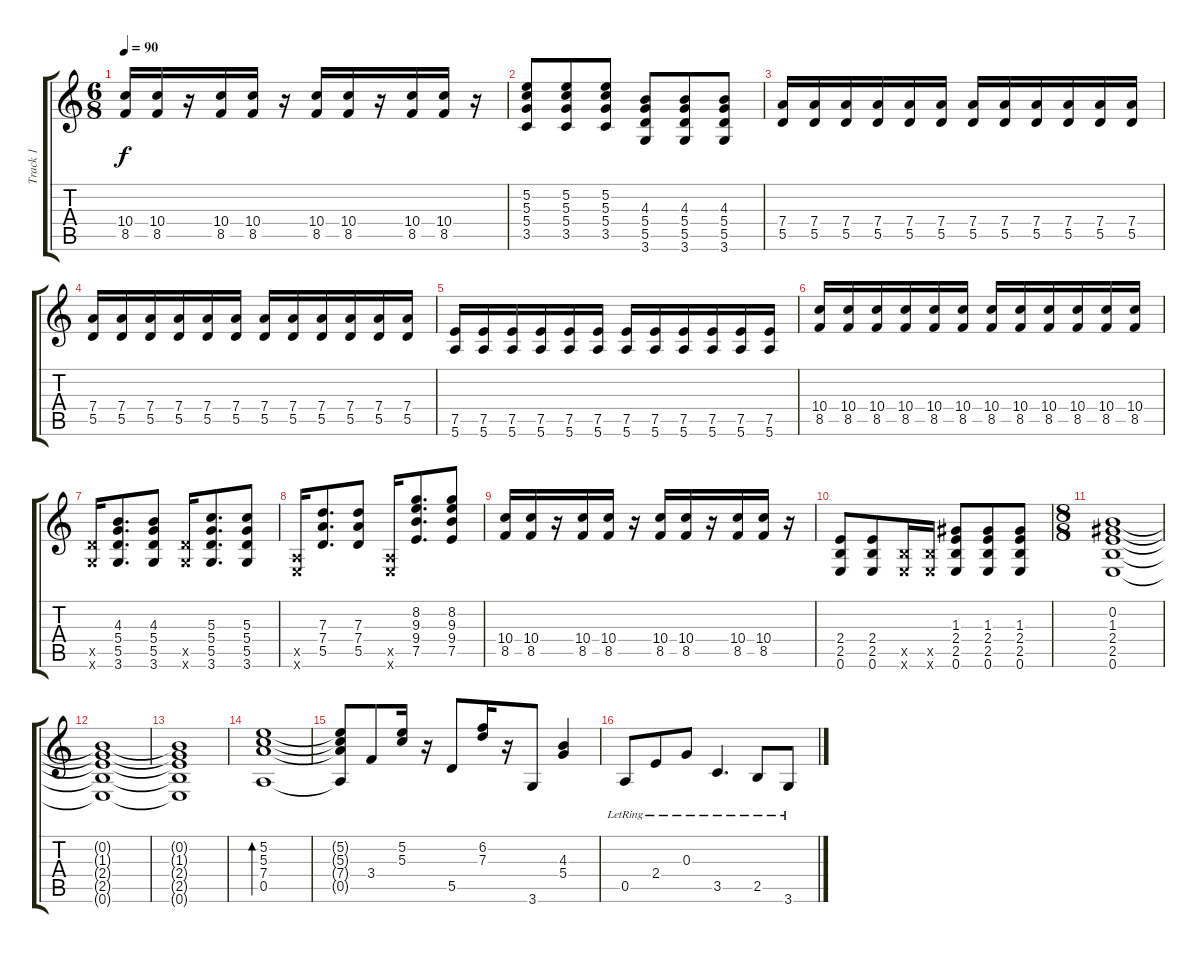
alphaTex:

\track ("Track 1" "Track 1") {instrument acousticguitarnylon}
\staff {score tabs}
\tuning (E4 B3 G3 D3 A2 E2) {hide}
\ts (6 8)
\tempo 90
\clef g2
\ks c
(10.4 8.5).16{dy f} (10.4 8.5).16 r.16 (10.4 8.5).16 (10.4 8.5).16 r.16 (10.4 8.5).16 (10.4 8.5).16 r.16 (10.4 8.5).16 (10.4 8.5).16 r.16 |
(5.2 5.3 5.4 3.5).8 (5.2 5.3 5.4 3.5).8 (5.2 5.3 5.4 3.5).8 (4.3 5.4 5.5 3.6).8 (4.3 5.4 5.5 3.6).8 (4.3 5.4 5.5 3.6).8 |
(7.4 5.5).16 (7.4 5.5).16 (7.4 5.5).16 (7.4 5.5).16 (7.4 5.5).16 (7.4 5.5).16 (7.4 5.5).16 (7.4 5.5).16 (7.4 5.5).16 (7.4 5.5).16 (7.4 5.5).16 (7.4 5.5).16 |
(7.4 5.5).16 (7.4 5.5).16 (7.4 5.5).16 (7.4 5.5).16 (7.4 5.5).16 (7.4 5.5).16 (7.4 5.5).16 (7.4 5.5).16 (7.4 5.5).16 (7.4 5.5).16 (7.4 5.5).16 (7.4 5.5).16 |
(7.5 5.6).16 (7.5 5.6).16 (7.5 5.6).16 (7.5 5.6).16 (7.5 5.6).16 (7.5 5.6).16 (7.5 5.6).16 (7.5 5.6).16 (7.5 5.6).16 (7.5 5.6).16 (7.5 5.6).16 (7.5 5.6).16 |
(10.4 8.5).16 (10.4 8.5).16 (10.4 8.5).16 (10.4 8.5).16 (10.4 8.5).16 (10.4 8.5).16 (10.4 8.5).16 (10.4 8.5).16 (10.4 8.5).16 (10.4 8.5).16 (10.4 8.5).16 (10.4 8.5).16 |
(5.5{x} 3.6{x}).16 (4.3 5.4 5.5 3.6).8{d} (4.3 5.4 5.5 3.6).8 (5.5{x} 3.6{x}).16 (5.3 5.4 5.5 3.6).8{d} (5.3 5.4 5.5 3.6).8 |
(0.5{x} 0.6{x}).16 (7.3 7.4 5.5).8{d} (7.3 7.4 5.5).8 (0.5{x} 0.6{x}).16 (8.2 9.3 9.4 7.5).8{d} (8.2 9.3 9.4 7.5).8 |
(10.4 8.5).16 (10.4 8.5).16 r.16 (10.4 8.5).16 (10.4 8.5).16 r.16 (10.4 8.5).16 (10.4 8.5).16 r.16 (10.4 8.5).16 (10.4 8.5).16 r.16 |
(2.4 2.5 0.6).8 (2.4 2.5 0.6).8 (2.5{x} 0.6{x}).16 (2.5{x} 0.6{x}).16 (1.3 2.4 2.5 0.6).8 (1.3 2.4 2.5 0.6).8 (1.3 2.4 2.5 0.6).8 |
\ts (8 8)
(0.2 1.3 2.4 2.5 0.6).1{volume 0} |
(0.2{t} 1.3{t} 2.4{t} 2.5{t} 0.6{t}).1 |
(0.2{t} 1.3{t} 2.4{t} 2.5{t} 0.6{t}).1 |
(5.2 5.3 7.4 0.5).1{bd 240 volume 13 instrument acousticguitarnylon} |
(5.2{t} 5.3{t} 7.4{t} 0.5{t}).8 3.4.8 (5.2 5.3).16 r.16 5.5.8 (6.2 7.3).16 r.16 3.6.8 (4.3 5.4).4 |
0.5{lr}.8 2.4{lr}.8 0.3{lr}.8 3.5{lr}.4{d} 2.5{lr}.8 3.6{lr}.8
